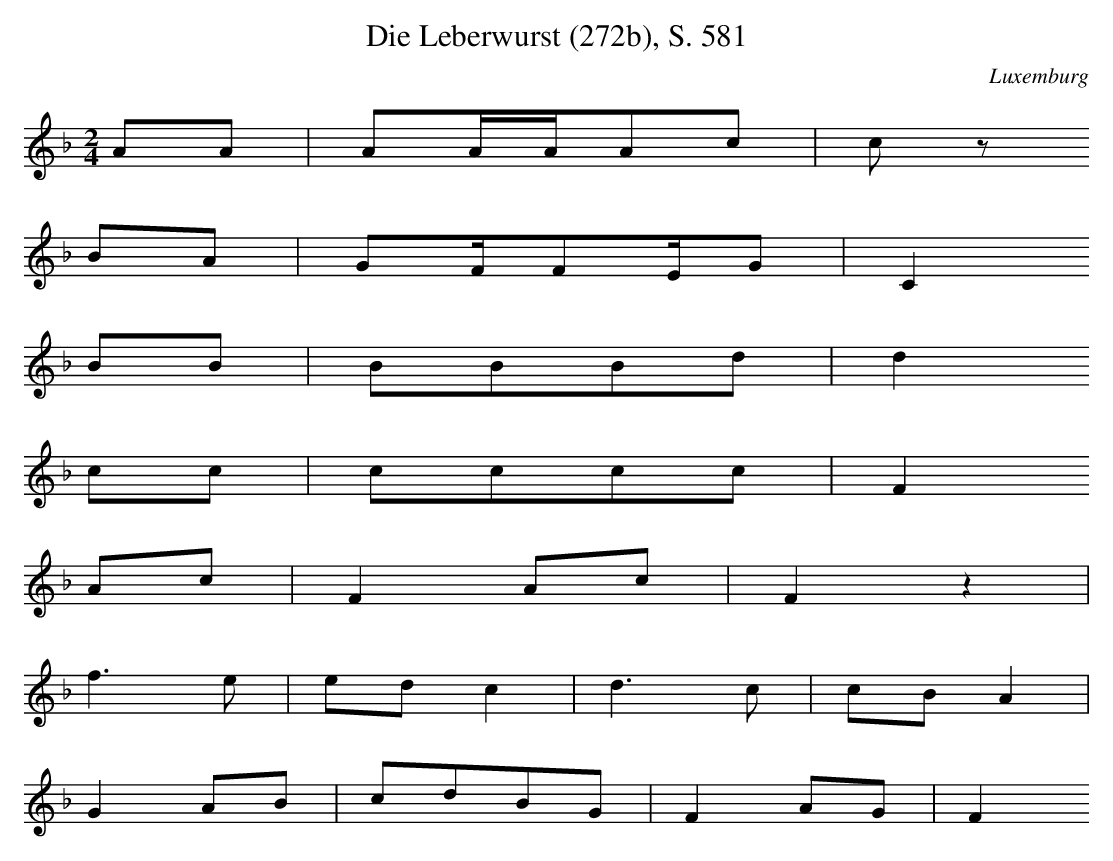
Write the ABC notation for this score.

X:1
T: Die Leberwurst (272b), S. 581
O: Luxemburg
M: 2/4
L: 1/16
K: F
A2A2 | A2AAA2c2 | c2z2
B2A2 | G2FF2EG2 | C4
B2B2 | B2B2B2d2 | d4
c2c2 | c2c2c2c2 | F4
A2c2 | F4A2c2 | F4z4 |
f6e2 | e2d2c4 | d6c2 | c2B2A4 |
G4A2B2 | c2d2B2G2 | F4A2G2 | F4
